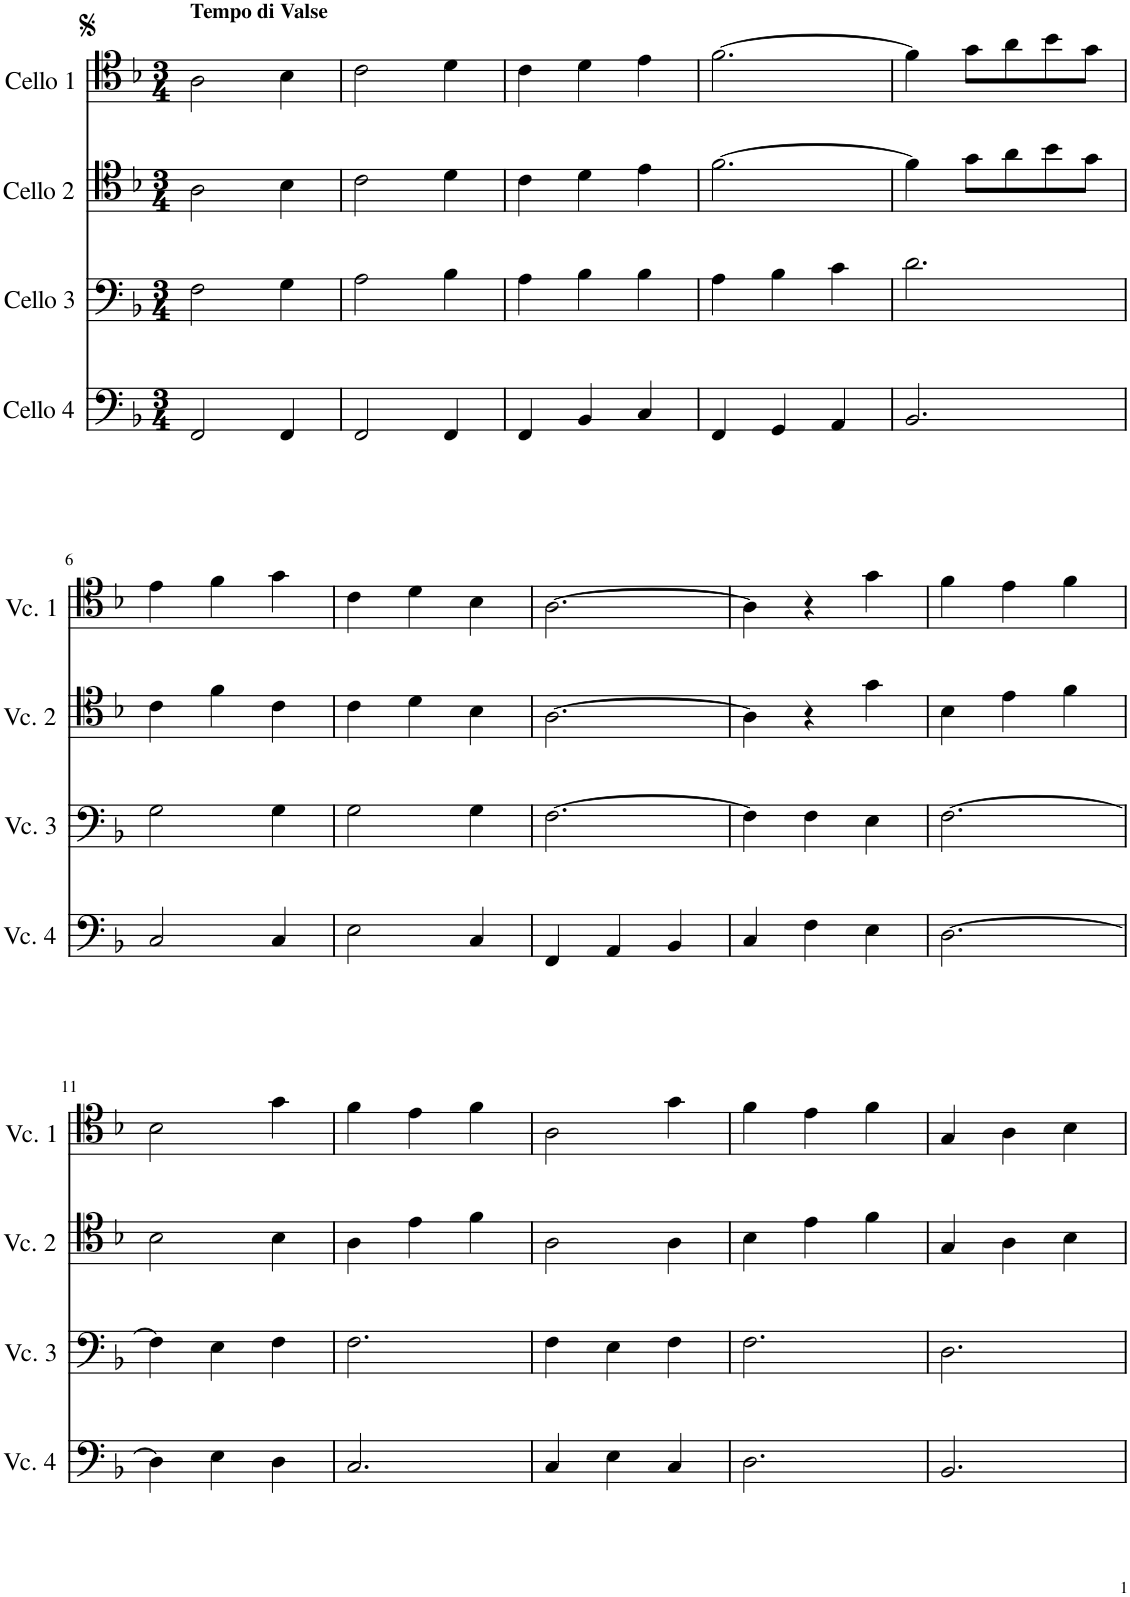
**kern	**kern	**kern	**kern
*part4	*part3	*part2	*part1
*staff4	*staff3	*staff2	*staff1
*I"Cello 4	*I"Cello 3	*I"Cello 2	*I"Cello 1
*clefF4	*clefF4	*clefC4	*clefC4
*k[b-]	*k[b-]	*k[b-]	*k[b-]
*M3/4	*M3/4	*M3/4	*M3/4
=1	=1	=1	=1
!	!	!	!LO:TX:a:B:t=Tempo di Valse
2FF/	2F\	2A\	2A\
4FF/	4G\	4B-\	4B-\
=2	=2	=2	=2
2FF/	2A\	2c\	2c\
4FF/	4B-\	4d\	4d\
=3	=3	=3	=3
4FF/	4A\	4c\	4c\
4BB-/	4B-\	4d\	4d\
4C/	4B-\	4e\	4e\
=4	=4	=4	=4
4FF/	4A\	[2.f\	[2.f\
4GG/	4B-\	.	.
4AA/	4c\	.	.
=5	=5	=5	=5
2.BB-/	2.d\	4f\]	4f\]
.	.	8g\L	8g\L
.	.	8a\	8a\
.	.	8b-\	8b-\
.	.	8g\J	8g\J
!!LO:LB:g=z
=6	=6	=6	=6
2C/	2G\	4c\	4e\
.	.	4f\	4f\
4C/	4G\	4c\	4g\
=7	=7	=7	=7
2E\	2G\	4c\	4c\
.	.	4d\	4d\
4C/	4G\	4B-\	4B-\
=8	=8	=8	=8
4FF/	[2.F\	[2.A\	[2.A\
4AA/	.	.	.
4BB-/	.	.	.
=9	=9	=9	=9
4C/	4F\]	4A\]	4A\]
4F\	4F\	4r	4r
4E\	4E\	4g\	4g\
=10	=10	=10	=10
[2.D\	[2.F\	4B-\	4f\
.	.	4e\	4e\
.	.	4f\	4f\
!!LO:LB:g=z
=11	=11	=11	=11
4D\]	4F\]	2B-\	2B-\
4E\	4E\	.	.
4D\	4F\	4B-\	4g\
=12	=12	=12	=12
2.C/	2.F\	4A\	4f\
.	.	4e\	4e\
.	.	4f\	4f\
=13	=13	=13	=13
4C/	4F\	2A\	2A\
4E\	4E\	.	.
4C/	4F\	4A\	4g\
=14	=14	=14	=14
2.D\	2.F\	4B-\	4f\
.	.	4e\	4e\
.	.	4f\	4f\
=15	=15	=15	=15
2.BB-/	2.D\	4G/	4G/
.	.	4A\	4A\
.	.	4B-\	4B-\
=	=	=	=
*-	*-	*-	*-
